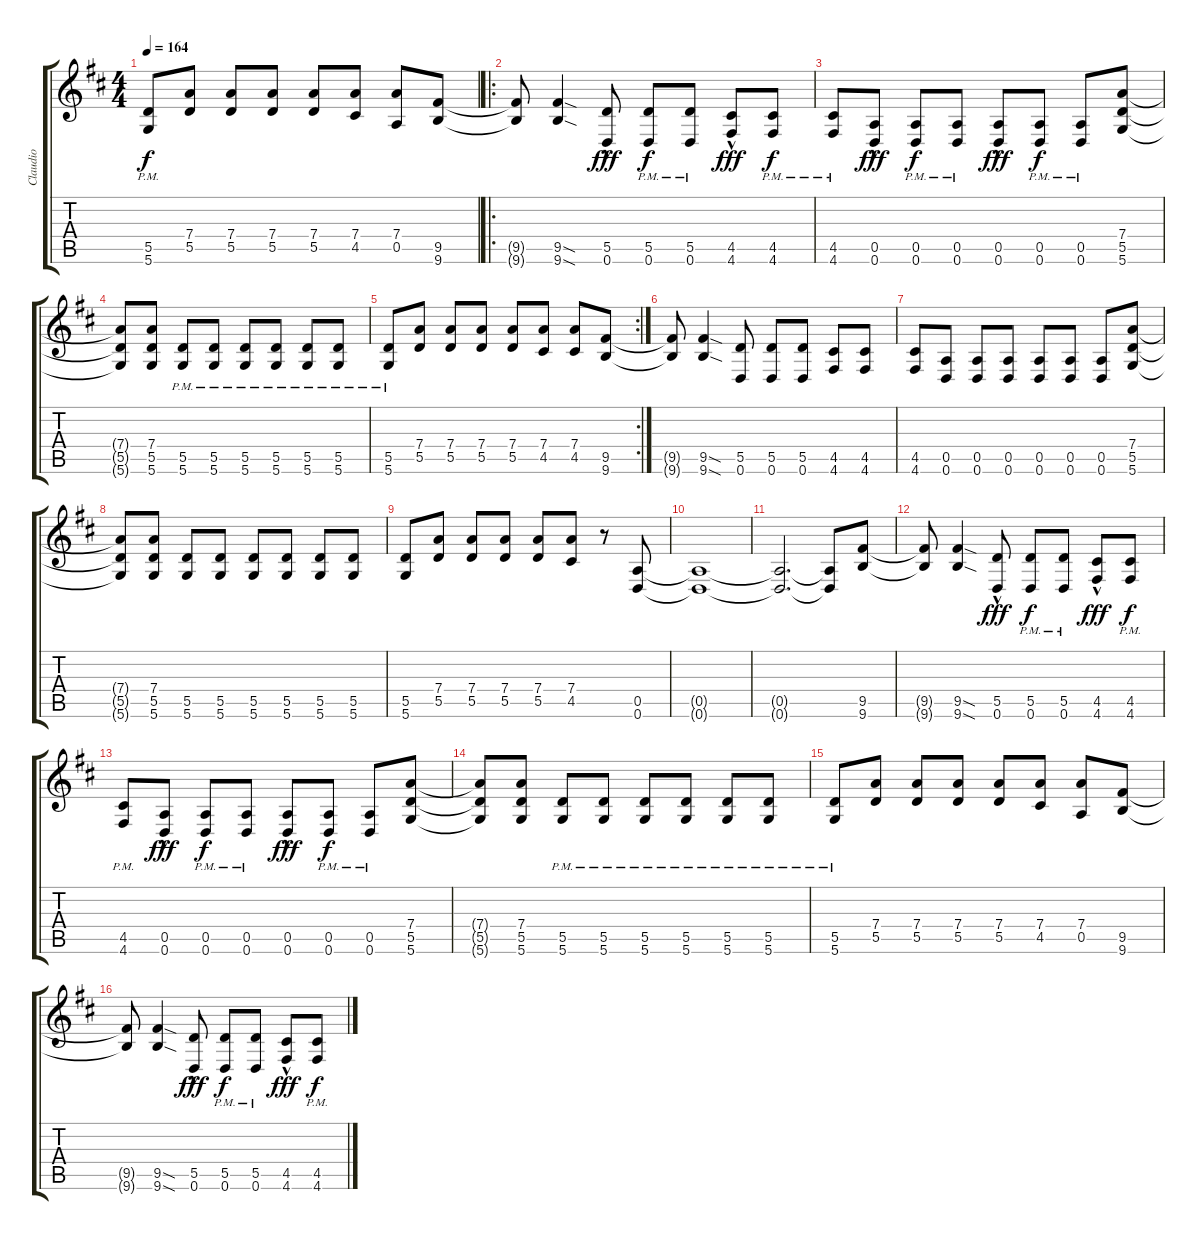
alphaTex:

\track ("Claudio" "Claudio") {instrument distortionguitar}
\staff {score tabs}
\tuning (E4 B3 G3 D3 A2 D2) {hide}
\ts (4 4)
\tempo 164
\clef g2
\ks d
(5.5 5.6{pm}).8{dy f} (7.4 5.5).8 (7.4 5.5).8 (7.4 5.5).8 (7.4 5.5).8 (7.4 4.5).8 (7.4 0.5).8 (9.5 9.6).8 |
\ro
(9.5{t} 9.6{t}).8 (9.5{sod} 9.6{sod}).4 (5.5{hac} 0.6{hac}).8{dy fff} (5.5{pm} 0.6{pm}).8{dy f} (5.5{pm} 0.6{pm}).8 (4.5{hac} 4.6{hac}).8{dy fff} (4.5{pm} 4.6{pm}).8{dy f} |
(4.5{pm} 4.6{pm}).8 (0.5{hac} 0.6{hac}).8{dy fff} (0.5{pm} 0.6{pm}).8{dy f} (0.5{pm} 0.6{pm}).8 (0.5{hac} 0.6{hac}).8{dy fff} (0.5{pm} 0.6{pm}).8{dy f} (0.5{pm} 0.6{pm}).8 (7.4 5.5 5.6).8 |
(7.4{t} 5.5{t} 5.6{t}).8 (7.4 5.5 5.6).8 (5.5{pm} 5.6{pm}).8 (5.5{pm} 5.6{pm}).8 (5.5{pm} 5.6{pm}).8 (5.5{pm} 5.6{pm}).8 (5.5{pm} 5.6{pm}).8 (5.5{pm} 5.6{pm}).8 |
\rc 2
(5.5{pm} 5.6{pm}).8 (7.4 5.5).8 (7.4 5.5).8 (7.4 5.5).8 (7.4 5.5).8 (7.4 4.5).8 (7.4 4.5).8 (9.5 9.6).8 |
(9.5{t} 9.6{t}).8 (9.5{sod} 9.6{sod}).4 (5.5 0.6).8 (5.5 0.6).8 (5.5 0.6).8 (4.5 4.6).8 (4.5 4.6).8 |
(4.5 4.6).8 (0.5 0.6).8 (0.5 0.6).8 (0.5 0.6).8 (0.5 0.6).8 (0.5 0.6).8 (0.5 0.6).8 (7.4 5.5 5.6).8 |
(7.4{t} 5.5{t} 5.6{t}).8 (7.4 5.5 5.6).8 (5.5 5.6).8 (5.5 5.6).8 (5.5 5.6).8 (5.5 5.6).8 (5.5 5.6).8 (5.5 5.6).8 |
(5.5 5.6).8 (7.4 5.5).8 (7.4 5.5).8 (7.4 5.5).8 (7.4 5.5).8 (7.4 4.5).8 r.8 (0.5 0.6).8 |
(0.5{t} 0.6{t}).1 |
(0.5{t} 0.6{t}).2{d} (0.5{t} 0.6{t}).8 (9.5 9.6).8 |
(9.5{t} 9.6{t}).8 (9.5{sod} 9.6{sod}).4 (5.5{hac} 0.6{hac}).8{dy fff} (5.5{pm} 0.6{pm}).8{dy f} (5.5{pm} 0.6{pm}).8 (4.5{hac} 4.6{hac}).8{dy fff} (4.5{pm} 4.6{pm}).8{dy f} |
(4.5{pm} 4.6{pm}).8 (0.5{hac} 0.6{hac}).8{dy fff} (0.5{pm} 0.6{pm}).8{dy f} (0.5{pm} 0.6{pm}).8 (0.5{hac} 0.6{hac}).8{dy fff} (0.5{pm} 0.6{pm}).8{dy f} (0.5{pm} 0.6{pm}).8 (7.4 5.5 5.6).8 |
(7.4{t} 5.5{t} 5.6{t}).8 (7.4 5.5 5.6).8 (5.5{pm} 5.6{pm}).8 (5.5{pm} 5.6{pm}).8 (5.5{pm} 5.6{pm}).8 (5.5{pm} 5.6{pm}).8 (5.5{pm} 5.6{pm}).8 (5.5{pm} 5.6{pm}).8 |
(5.5{pm} 5.6{pm}).8 (7.4 5.5).8 (7.4 5.5).8 (7.4 5.5).8 (7.4 5.5).8 (7.4 4.5).8 (7.4 0.5).8 (9.5 9.6).8 |
(9.5{t} 9.6{t}).8 (9.5{sod} 9.6{sod}).4 (5.5{hac} 0.6{hac}).8{dy fff} (5.5{pm} 0.6{pm}).8{dy f} (5.5{pm} 0.6{pm}).8 (4.5{hac} 4.6{hac}).8{dy fff} (4.5{pm} 4.6{pm}).8{dy f}
